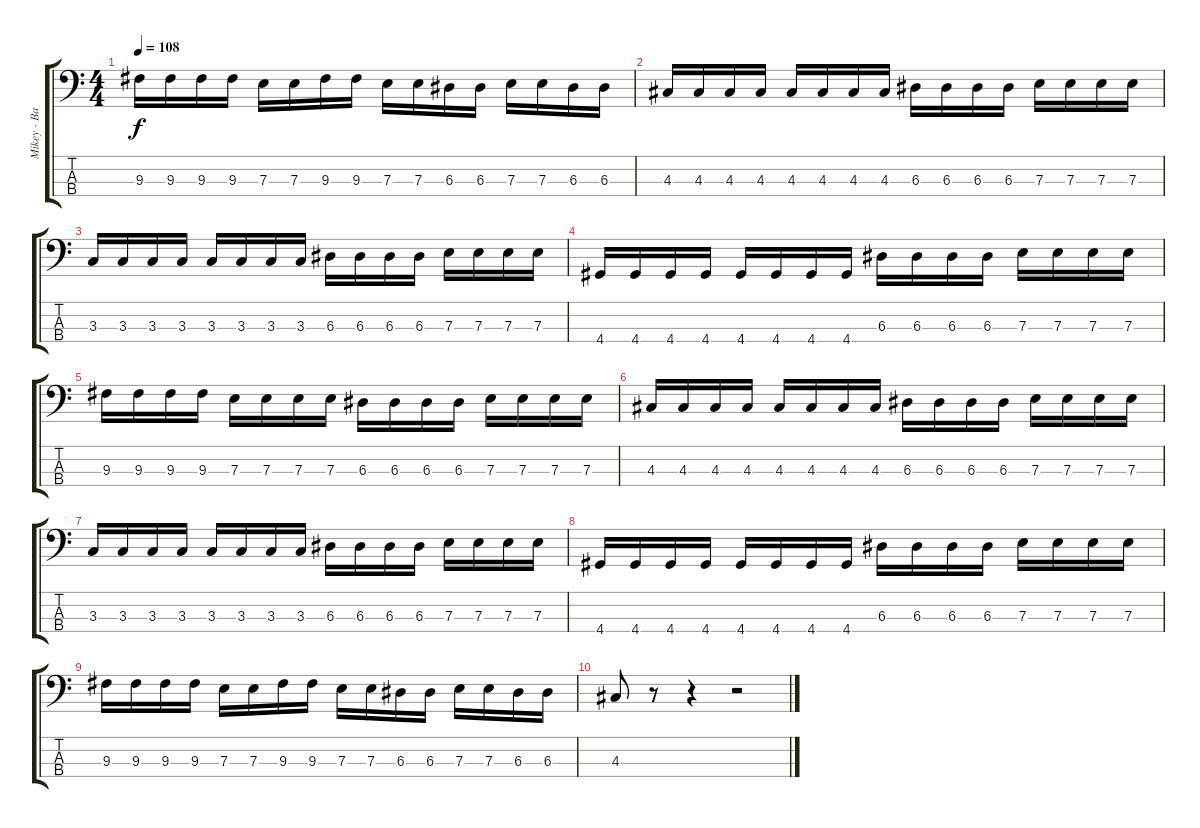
\track ("Mikey - Bass" "Mikey - Ba") {instrument electricbasspick}
\staff {score tabs}
\tuning (G2 D2 A1 E1) {hide}
\ts (4 4)
\tempo 108
\clef f4
\ks c
9.3.16{dy f} 9.3.16 9.3.16 9.3.16 7.3.16 7.3.16 9.3.16 9.3.16 7.3.16 7.3.16 6.3.16 6.3.16 7.3.16 7.3.16 6.3.16 6.3.16 |
4.3.16 4.3.16 4.3.16 4.3.16 4.3.16 4.3.16 4.3.16 4.3.16 6.3.16 6.3.16 6.3.16 6.3.16 7.3.16 7.3.16 7.3.16 7.3.16 |
3.3.16 3.3.16 3.3.16 3.3.16 3.3.16 3.3.16 3.3.16 3.3.16 6.3.16 6.3.16 6.3.16 6.3.16 7.3.16 7.3.16 7.3.16 7.3.16 |
4.4.16 4.4.16 4.4.16 4.4.16 4.4.16 4.4.16 4.4.16 4.4.16 6.3.16 6.3.16 6.3.16 6.3.16 7.3.16 7.3.16 7.3.16 7.3.16 |
9.3.16 9.3.16 9.3.16 9.3.16 7.3.16 7.3.16 7.3.16 7.3.16 6.3.16 6.3.16 6.3.16 6.3.16 7.3.16 7.3.16 7.3.16 7.3.16 |
4.3.16 4.3.16 4.3.16 4.3.16 4.3.16 4.3.16 4.3.16 4.3.16 6.3.16 6.3.16 6.3.16 6.3.16 7.3.16 7.3.16 7.3.16 7.3.16 |
3.3.16 3.3.16 3.3.16 3.3.16 3.3.16 3.3.16 3.3.16 3.3.16 6.3.16 6.3.16 6.3.16 6.3.16 7.3.16 7.3.16 7.3.16 7.3.16 |
4.4.16 4.4.16 4.4.16 4.4.16 4.4.16 4.4.16 4.4.16 4.4.16 6.3.16 6.3.16 6.3.16 6.3.16 7.3.16 7.3.16 7.3.16 7.3.16 |
9.3.16 9.3.16 9.3.16 9.3.16 7.3.16 7.3.16 9.3.16 9.3.16 7.3.16 7.3.16 6.3.16 6.3.16 7.3.16 7.3.16 6.3.16 6.3.16 |
4.3.8 r.8 r.4 r.2
